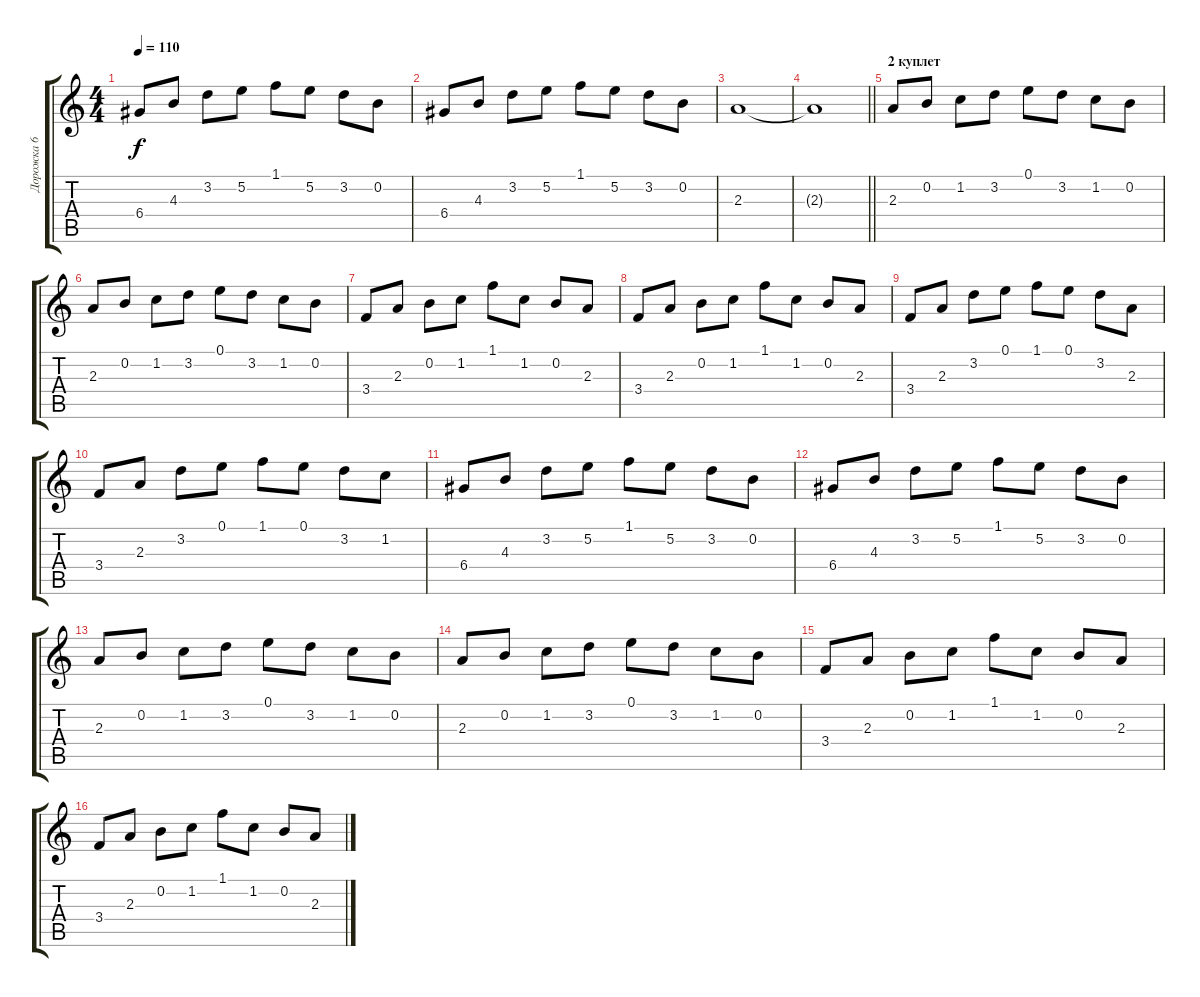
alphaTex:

\track ("Дорожка 6" "Дорожка 6") {instrument stringensemble1}
\staff {score tabs}
\tuning (E5 B4 G4 D4 A3 E3) {hide}
\ts (4 4)
\tempo 110
\clef g2
\ks c
6.4.8{dy f} 4.3.8 3.2.8 5.2.8 1.1.8 5.2.8 3.2.8 0.2.8 |
6.4.8 4.3.8 3.2.8 5.2.8 1.1.8 5.2.8 3.2.8 0.2.8 |
2.3.1 |
\barLineRight lightlight
2.3{t}.1 |
\section ("" "2 куплет")
2.3.8 0.2.8 1.2.8 3.2.8 0.1.8 3.2.8 1.2.8 0.2.8 |
2.3.8 0.2.8 1.2.8 3.2.8 0.1.8 3.2.8 1.2.8 0.2.8 |
3.4.8 2.3.8 0.2.8 1.2.8 1.1.8 1.2.8 0.2.8 2.3.8 |
3.4.8 2.3.8 0.2.8 1.2.8 1.1.8 1.2.8 0.2.8 2.3.8 |
3.4.8 2.3.8 3.2.8 0.1.8 1.1.8 0.1.8 3.2.8 2.3.8 |
3.4.8 2.3.8 3.2.8 0.1.8 1.1.8 0.1.8 3.2.8 1.2.8 |
6.4.8 4.3.8 3.2.8 5.2.8 1.1.8 5.2.8 3.2.8 0.2.8 |
6.4.8 4.3.8 3.2.8 5.2.8 1.1.8 5.2.8 3.2.8 0.2.8 |
2.3.8 0.2.8 1.2.8 3.2.8 0.1.8 3.2.8 1.2.8 0.2.8 |
2.3.8 0.2.8 1.2.8 3.2.8 0.1.8 3.2.8 1.2.8 0.2.8 |
3.4.8 2.3.8 0.2.8 1.2.8 1.1.8 1.2.8 0.2.8 2.3.8 |
3.4.8 2.3.8 0.2.8 1.2.8 1.1.8 1.2.8 0.2.8 2.3.8
